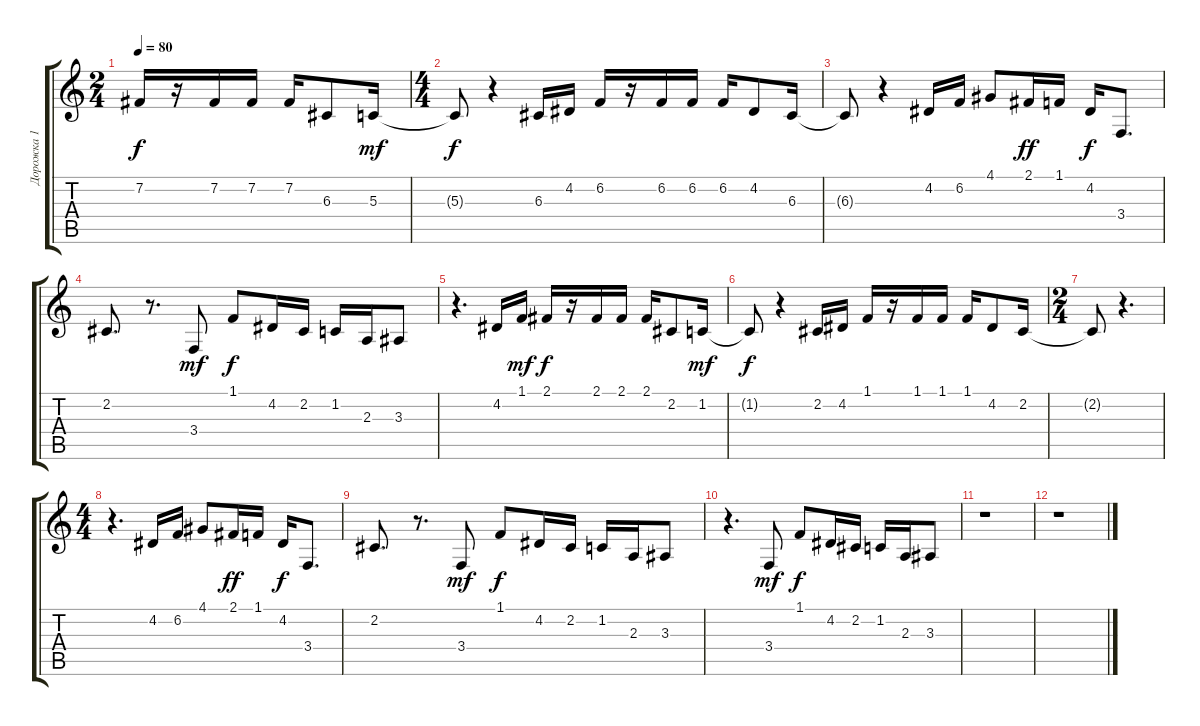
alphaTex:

\track ("Дорожка 1" "Дорожка 1") {instrument clarinet}
\staff {score tabs}
\tuning (E4 B3 G3 D3 A2 E2) {hide}
\ts (2 4)
\tempo 80
\clef g2
\ks c
7.2.16{dy f} r.16 7.2.16 7.2.16 7.2.16 6.3.8 5.3.16{dy mf} |
\ts (4 4)
5.3{t}.8{dy f} r.4 6.3.16 4.2.16 6.2.16 r.16 6.2.16 6.2.16 6.2.16 4.2.8 6.3.16 |
6.3{t}.8 r.4 4.2.16 6.2.16 4.1.8 2.1.16{dy ff} 1.1.16 4.2.16{dy f} 3.4.8{d} |
2.2.8{d} r.8{d} 3.4.8{dy mf} 1.1.8{dy f} 4.2.16 2.2.16 1.2.16 2.3.16 3.3.8 |
r.4{d} 4.2.16 1.1.16{dy mf} 2.1.16{dy f} r.16 2.1.16 2.1.16 2.1.16 2.2.8 1.2.16{dy mf} |
1.2{t}.8{dy f} r.4 2.2.16 4.2.16 1.1.16 r.16 1.1.16 1.1.16 1.1.16 4.2.8 2.2.16 |
\ts (2 4)
2.2{t}.8 r.4{d} |
\ts (4 4)
r.4{d} 4.2.16 6.2.16 4.1.8 2.1.16{dy ff} 1.1.16 4.2.16{dy f} 3.4.8{d} |
2.2.8{d} r.8{d} 3.4.8{dy mf} 1.1.8{dy f} 4.2.16 2.2.16 1.2.16 2.3.16 3.3.8 |
r.4{d} 3.4.8{dy mf} 1.1.8{dy f} 4.2.16 2.2.16 1.2.16 2.3.16 3.3.8 |
r.1 |
r.1
